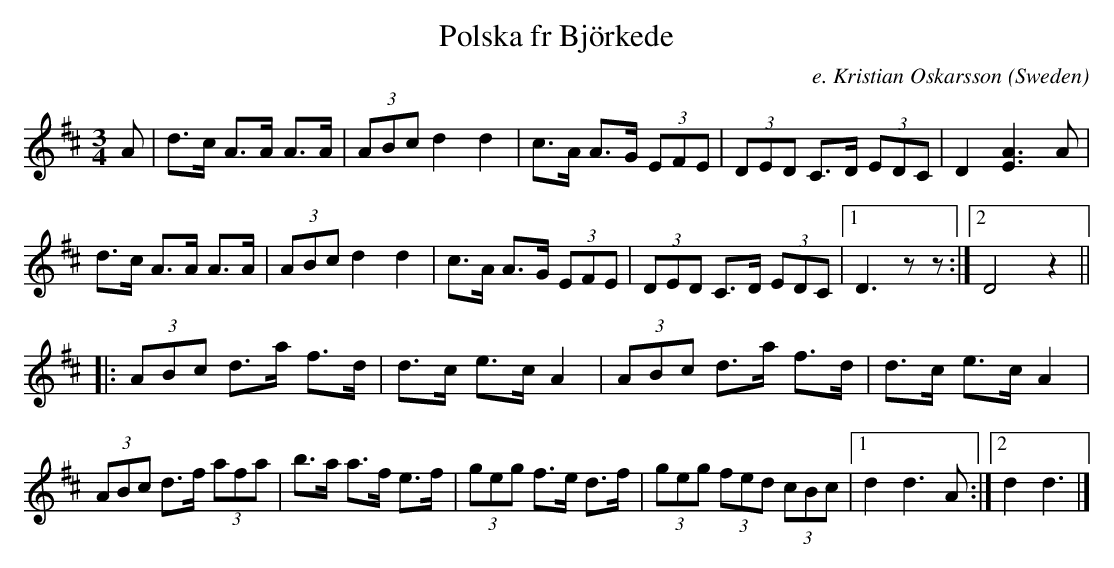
X:1
T:Polska fr Björkede
C:e. Kristian Oskarsson
M:3/4
O:Sweden
K:D major
A|\
d>c A>A A>A| (3ABc d2 d2| c>A A>G (3EFE| (3DED C>D (3EDC| D2 [E3A3] A|
d>c A>A A>A| (3ABc d2 d2| c>A A>G (3EFE| (3DED C>D (3EDC|1 D3 zz :|2 D4 z2||
|:\
(3ABc d>a f>d| d>c e>c A2| (3ABc d>a f>d| d>c e>c A2|
(3ABc d>f (3afa| b>a a>f e>f| (3geg f>e d>f| (3geg (3fed (3cBc\
|1 d2 d3 A :|2 d2 d3|]
